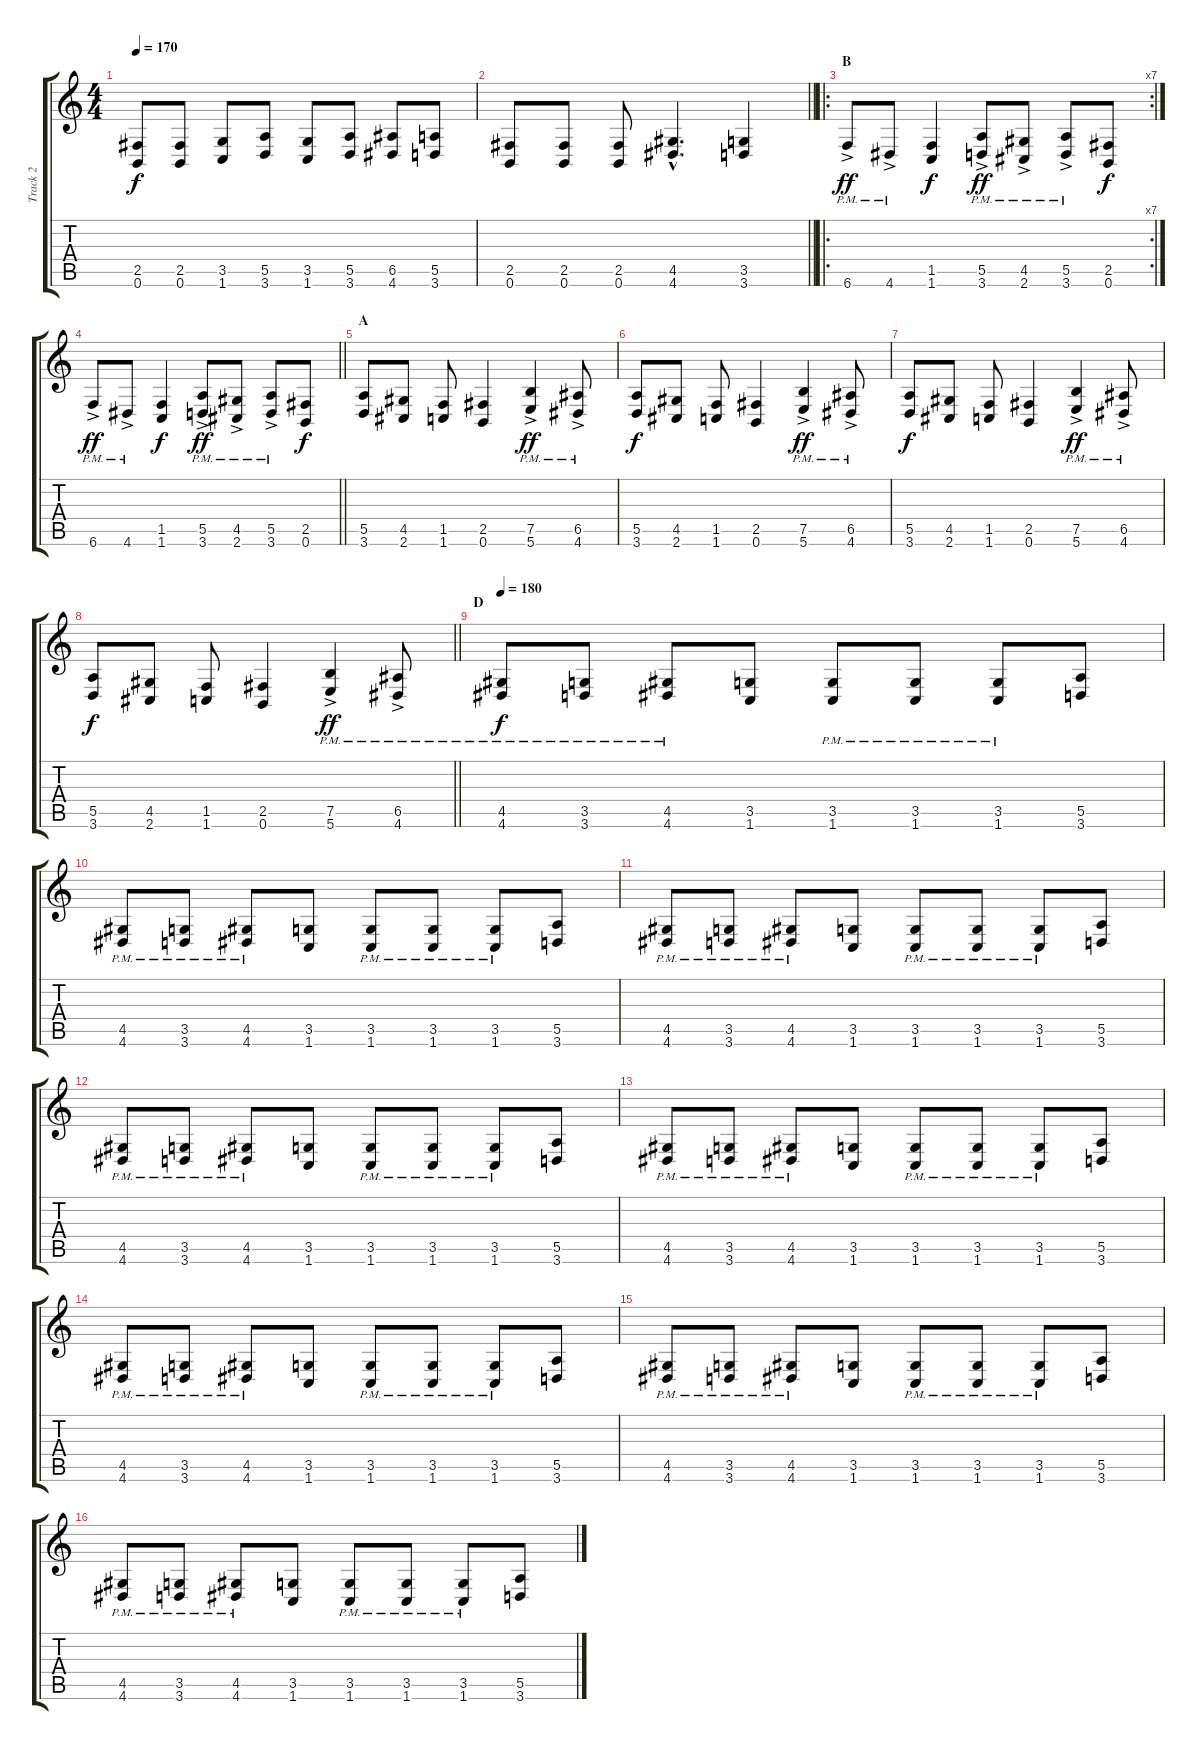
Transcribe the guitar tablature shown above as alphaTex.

\track ("Track 2" "Track 2") {instrument distortionguitar}
\staff {score tabs}
\tuning (B3 Gb3 D3 A2 E2 B1) {hide}
\ts (4 4)
\tempo 170
\clef g2
\ks c
(2.5 0.6).8{dy f} (2.5 0.6).8 (3.5 1.6).8 (5.5 3.6).8 (3.5 1.6).8 (5.5 3.6).8 (6.5 4.6).8 (5.5 3.6).8 |
\barLineRight lightlight
(2.5 0.6).8 (2.5 0.6).8 (2.5 0.6).8 (4.5{hac} 4.6{hac}).4{d} (3.5 3.6).4 |
\ro
\rc 7
\section ("" "B")
6.6{ac pm}.8{dy ff} 4.6{ac pm}.8 (1.5 1.6).4{dy f} (5.5{pm} 3.6{ac pm}).8{dy ff} (4.5{pm} 2.6{ac pm}).8 (5.5{pm} 3.6{ac pm}).8 (2.5 0.6).8{dy f} |
\barLineRight lightlight
6.6{ac pm}.8{dy ff} 4.6{ac pm}.8 (1.5 1.6).4{dy f} (5.5{pm} 3.6{ac pm}).8{dy ff} (4.5{pm} 2.6{ac pm}).8 (5.5{pm} 3.6{ac pm}).8 (2.5 0.6).8{dy f} |
\section ("" "A")
(5.5 3.6).8 (4.5 2.6).8 (1.5 1.6).8 (2.5 0.6).4 (7.5{pm} 5.6{ac pm}).4{dy ff} (6.5{pm} 4.6{ac pm}).8 |
(5.5 3.6).8{dy f} (4.5 2.6).8 (1.5 1.6).8 (2.5 0.6).4 (7.5{pm} 5.6{ac pm}).4{dy ff} (6.5{pm} 4.6{ac pm}).8 |
(5.5 3.6).8{dy f} (4.5 2.6).8 (1.5 1.6).8 (2.5 0.6).4 (7.5{pm} 5.6{ac pm}).4{dy ff} (6.5{pm} 4.6{ac pm}).8 |
\barLineRight lightlight
(5.5 3.6).8{dy f} (4.5 2.6).8 (1.5 1.6).8 (2.5 0.6).4 (7.5{pm} 5.6{ac pm}).4{dy ff} (6.5{pm} 4.6{ac pm}).8 |
\section ("" "D")
\tempo 180
(4.5{pm} 4.6{pm}).8{dy f} (3.5{pm} 3.6{pm}).8 (4.5{pm} 4.6{pm}).8 (3.5 1.6).8 (3.5{pm} 1.6{pm}).8 (3.5{pm} 1.6{pm}).8 (3.5{pm} 1.6{pm}).8 (5.5 3.6).8 |
(4.5{pm} 4.6{pm}).8 (3.5{pm} 3.6{pm}).8 (4.5{pm} 4.6{pm}).8 (3.5 1.6).8 (3.5{pm} 1.6{pm}).8 (3.5{pm} 1.6{pm}).8 (3.5{pm} 1.6{pm}).8 (5.5 3.6).8 |
(4.5{pm} 4.6{pm}).8 (3.5{pm} 3.6{pm}).8 (4.5{pm} 4.6{pm}).8 (3.5 1.6).8 (3.5{pm} 1.6{pm}).8 (3.5{pm} 1.6{pm}).8 (3.5{pm} 1.6{pm}).8 (5.5 3.6).8 |
(4.5{pm} 4.6{pm}).8 (3.5{pm} 3.6{pm}).8 (4.5{pm} 4.6{pm}).8 (3.5 1.6).8 (3.5{pm} 1.6{pm}).8 (3.5{pm} 1.6{pm}).8 (3.5{pm} 1.6{pm}).8 (5.5 3.6).8 |
(4.5{pm} 4.6{pm}).8 (3.5{pm} 3.6{pm}).8 (4.5{pm} 4.6{pm}).8 (3.5 1.6).8 (3.5{pm} 1.6{pm}).8 (3.5{pm} 1.6{pm}).8 (3.5{pm} 1.6{pm}).8 (5.5 3.6).8 |
(4.5{pm} 4.6{pm}).8 (3.5{pm} 3.6{pm}).8 (4.5{pm} 4.6{pm}).8 (3.5 1.6).8 (3.5{pm} 1.6{pm}).8 (3.5{pm} 1.6{pm}).8 (3.5{pm} 1.6{pm}).8 (5.5 3.6).8 |
(4.5{pm} 4.6{pm}).8 (3.5{pm} 3.6{pm}).8 (4.5{pm} 4.6{pm}).8 (3.5 1.6).8 (3.5{pm} 1.6{pm}).8 (3.5{pm} 1.6{pm}).8 (3.5{pm} 1.6{pm}).8 (5.5 3.6).8 |
(4.5{pm} 4.6{pm}).8 (3.5{pm} 3.6{pm}).8 (4.5{pm} 4.6{pm}).8 (3.5 1.6).8 (3.5{pm} 1.6{pm}).8 (3.5{pm} 1.6{pm}).8 (3.5{pm} 1.6{pm}).8 (5.5 3.6).8
